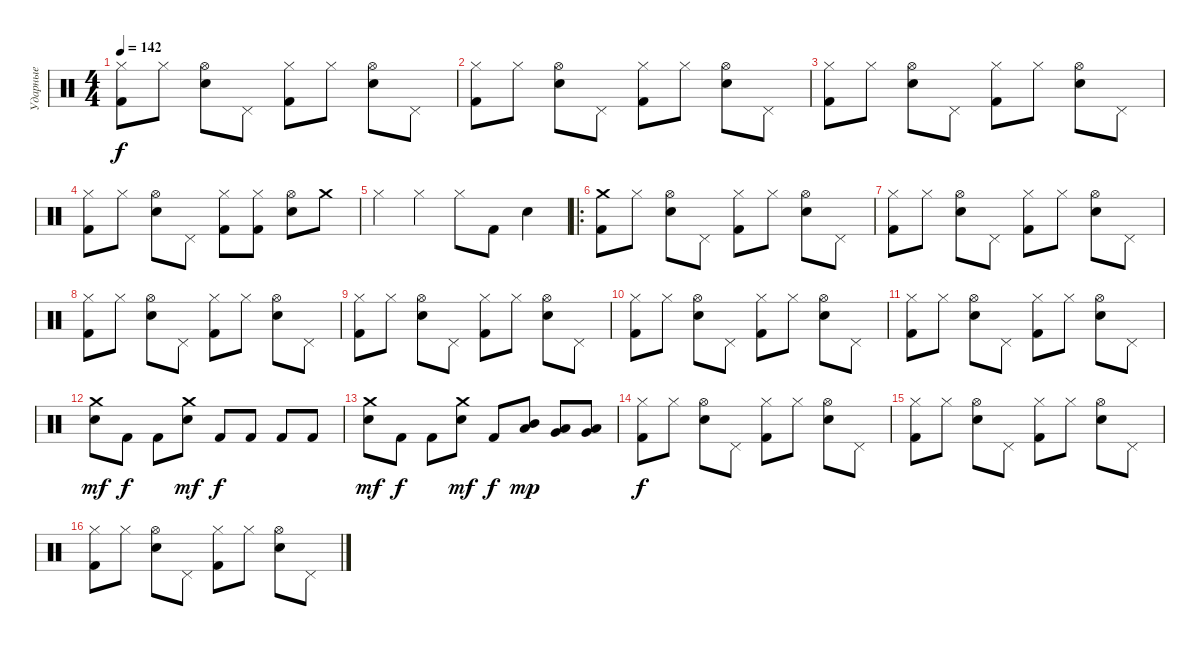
\track ("Ударные" "Ударные") {instrument percussion}
\staff {score}
\articulation defaults
\ts (4 4)
\tempo 142
\clef neutral
\ks c
("Hi-Hat (closed)" "Kick (hit) 2").8{dy f} "Hi-Hat (closed)".8 ("Electric Snare (hit)" "Hi-Hat (open)").8 "Pedal Hi-Hat (hit)".8 ("Kick (hit) 2" "Hi-Hat (closed)").8 "Hi-Hat (closed)".8 ("Electric Snare (hit)" "Hi-Hat (open)").8 "Pedal Hi-Hat (hit)".8 |
("Hi-Hat (closed)" "Kick (hit) 2").8 "Hi-Hat (closed)".8 ("Electric Snare (hit)" "Hi-Hat (open)").8 "Pedal Hi-Hat (hit)".8 ("Kick (hit) 2" "Hi-Hat (closed)").8 "Hi-Hat (closed)".8 ("Electric Snare (hit)" "Hi-Hat (open)").8 "Pedal Hi-Hat (hit)".8 |
("Hi-Hat (closed)" "Kick (hit) 2").8 "Hi-Hat (closed)".8 ("Electric Snare (hit)" "Hi-Hat (open)").8 "Pedal Hi-Hat (hit)".8 ("Kick (hit) 2" "Hi-Hat (closed)").8 "Hi-Hat (closed)".8 ("Electric Snare (hit)" "Hi-Hat (open)").8 "Pedal Hi-Hat (hit)".8 |
("Hi-Hat (closed)" "Kick (hit) 2").8 "Hi-Hat (closed)".8 ("Electric Snare (hit)" "Hi-Hat (open)").8 "Pedal Hi-Hat (hit)".8 ("Kick (hit) 2" "Hi-Hat (closed)").8 ("Kick (hit) 2" "Hi-Hat (closed)").8 ("Electric Snare (hit)" "Hi-Hat (open)").8 "Crash medium (hit)".8 |
"Hi-Hat (closed)".4 "Hi-Hat (closed)".4 "Hi-Hat (closed)".8 "Kick (hit) 2".8 "Electric Snare (hit)".4 |
\ro
("Crash medium (hit)" "Kick (hit) 2").8 "Hi-Hat (closed)".8 ("Electric Snare (hit)" "Hi-Hat (open)").8 "Pedal Hi-Hat (hit)".8 ("Kick (hit) 2" "Hi-Hat (closed)").8 "Hi-Hat (closed)".8 ("Electric Snare (hit)" "Hi-Hat (open)").8 "Pedal Hi-Hat (hit)".8 |
("Hi-Hat (closed)" "Kick (hit) 2").8 "Hi-Hat (closed)".8 ("Electric Snare (hit)" "Hi-Hat (open)").8 "Pedal Hi-Hat (hit)".8 ("Kick (hit) 2" "Hi-Hat (closed)").8 "Hi-Hat (closed)".8 ("Electric Snare (hit)" "Hi-Hat (open)").8 "Pedal Hi-Hat (hit)".8 |
("Hi-Hat (closed)" "Kick (hit) 2").8 "Hi-Hat (closed)".8 ("Electric Snare (hit)" "Hi-Hat (open)").8 "Pedal Hi-Hat (hit)".8 ("Kick (hit) 2" "Hi-Hat (closed)").8 "Hi-Hat (closed)".8 ("Electric Snare (hit)" "Hi-Hat (open)").8 "Pedal Hi-Hat (hit)".8 |
("Hi-Hat (closed)" "Kick (hit) 2").8 "Hi-Hat (closed)".8 ("Electric Snare (hit)" "Hi-Hat (open)").8 "Pedal Hi-Hat (hit)".8 ("Kick (hit) 2" "Hi-Hat (closed)").8 "Hi-Hat (closed)".8 ("Electric Snare (hit)" "Hi-Hat (open)").8 "Pedal Hi-Hat (hit)".8 |
("Hi-Hat (closed)" "Kick (hit) 2").8 "Hi-Hat (closed)".8 ("Electric Snare (hit)" "Hi-Hat (open)").8 "Pedal Hi-Hat (hit)".8 ("Kick (hit) 2" "Hi-Hat (closed)").8 "Hi-Hat (closed)".8 ("Electric Snare (hit)" "Hi-Hat (open)").8 "Pedal Hi-Hat (hit)".8 |
("Hi-Hat (closed)" "Kick (hit) 2").8 "Hi-Hat (closed)".8 ("Electric Snare (hit)" "Hi-Hat (open)").8 "Pedal Hi-Hat (hit)".8 ("Kick (hit) 2" "Hi-Hat (closed)").8 "Hi-Hat (closed)".8 ("Electric Snare (hit)" "Hi-Hat (open)").8 "Pedal Hi-Hat (hit)".8 |
("Crash medium (hit)" "Electric Snare (hit)").8{dy mf} "Kick (hit) 2".8{dy f} "Kick (hit) 2".8 ("Crash medium (hit)" "Electric Snare (hit)").8{dy mf} "Kick (hit) 2".8{dy f} "Kick (hit) 2".8 "Kick (hit) 2".8 "Kick (hit) 2".8 |
("Crash medium (hit)" "Electric Snare (hit)").8{dy mf} "Kick (hit) 2".8{dy f} "Kick (hit) 2".8 ("Crash medium (hit)" "Electric Snare (hit)").8{dy mf} "Kick (hit) 2".8{dy f} ("Mid Tom (hit)" "Low Tom (hit)").8{dy mp} ("Low Tom (hit)" "Very Low Tom (hit)").8 ("Very Low Tom (hit)" "Low Floor Tom (hit)").8 |
("Hi-Hat (closed)" "Kick (hit) 2").8{dy f} "Hi-Hat (closed)".8 ("Electric Snare (hit)" "Hi-Hat (open)").8 "Pedal Hi-Hat (hit)".8 ("Kick (hit) 2" "Hi-Hat (closed)").8 "Hi-Hat (closed)".8 ("Electric Snare (hit)" "Hi-Hat (open)").8 "Pedal Hi-Hat (hit)".8 |
("Hi-Hat (closed)" "Kick (hit) 2").8 "Hi-Hat (closed)".8 ("Electric Snare (hit)" "Hi-Hat (open)").8 "Pedal Hi-Hat (hit)".8 ("Kick (hit) 2" "Hi-Hat (closed)").8 "Hi-Hat (closed)".8 ("Electric Snare (hit)" "Hi-Hat (open)").8 "Pedal Hi-Hat (hit)".8 |
("Hi-Hat (closed)" "Kick (hit) 2").8 "Hi-Hat (closed)".8 ("Electric Snare (hit)" "Hi-Hat (open)").8 "Pedal Hi-Hat (hit)".8 ("Kick (hit) 2" "Hi-Hat (closed)").8 "Hi-Hat (closed)".8 ("Electric Snare (hit)" "Hi-Hat (open)").8 "Pedal Hi-Hat (hit)".8
